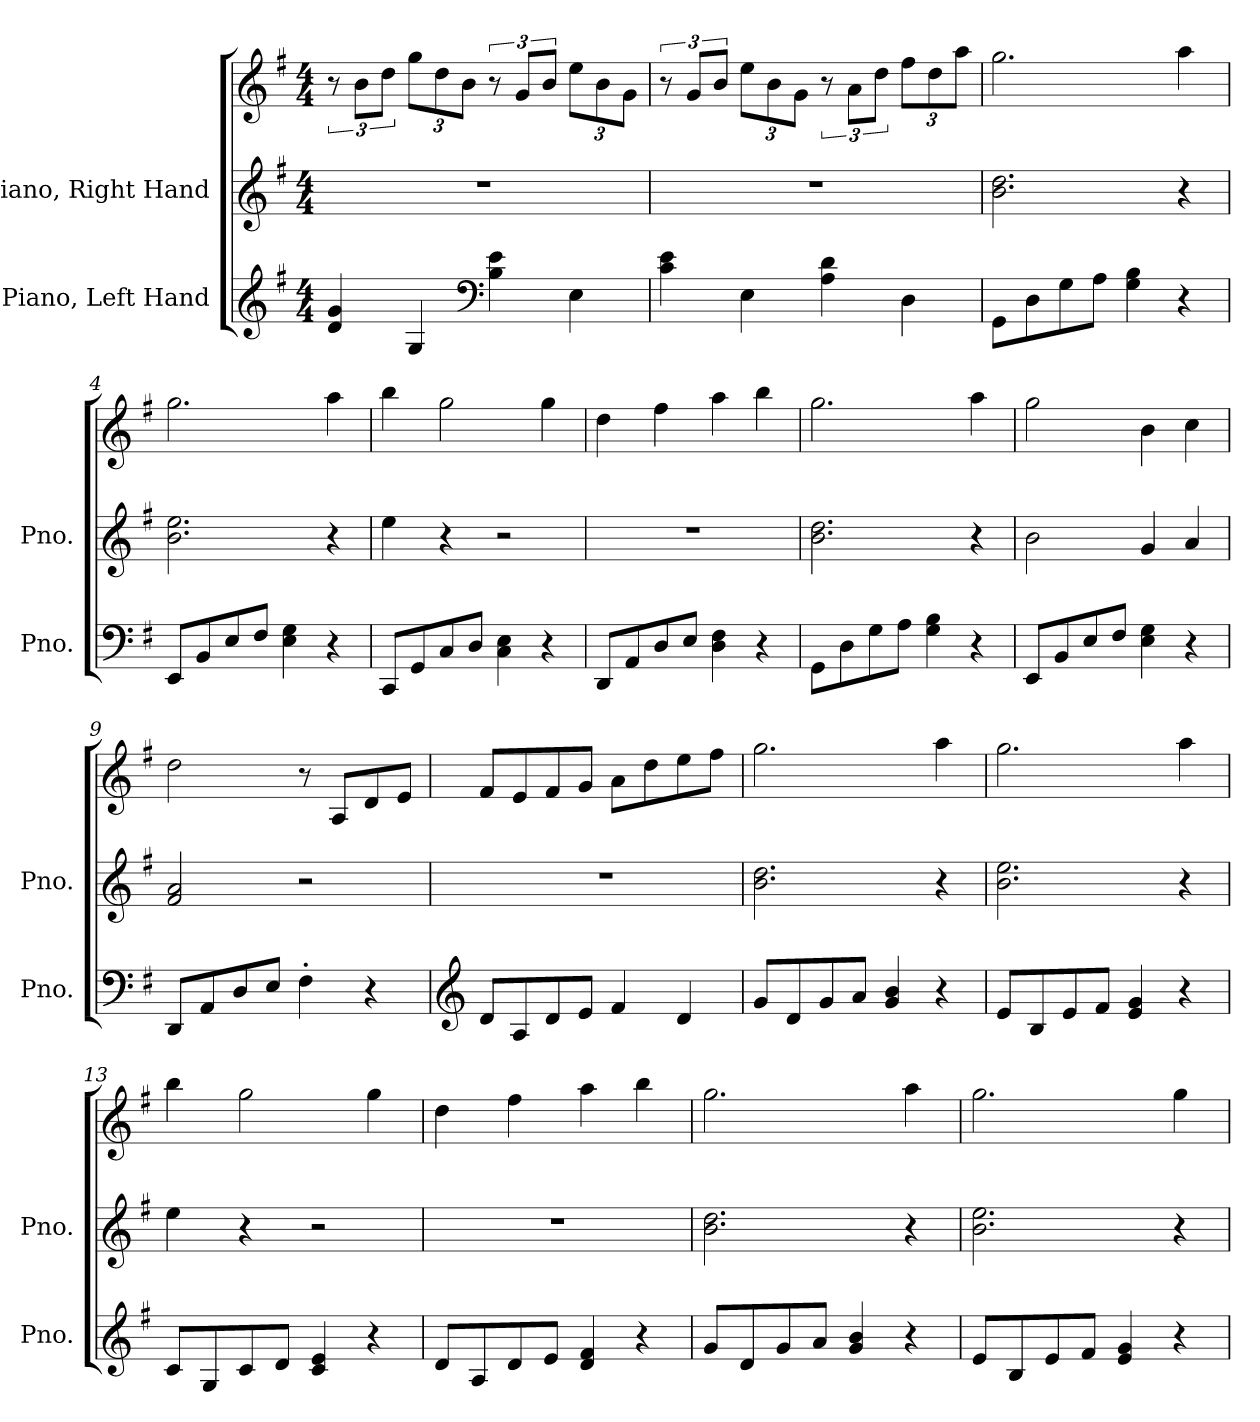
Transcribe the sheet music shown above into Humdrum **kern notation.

**kern	**kern	**kern
*part2	*part1	*part1
*staff3	*staff2	*staff1
*I"Piano, Left Hand	*I"Piano, Right Hand	*
*I'Pno.	*I'Pno.	*
*clefG2	*clefG2	*clefG2
*k[f#]	*k[f#]	*k[f#]
*M4/4	*M4/4	*M4/4
*MM100	*MM100	*MM100
=1	=1	=1
4d/ 4g/	1r	12r
.	.	12b\L
.	.	12dd\J
*	*	*Xbrackettup
4G/	.	12gg\L
.	.	12dd\
.	.	12b\J
*clefF4	*	*
*	*	*brackettup
4B\ 4e\	.	12r
.	.	12g/L
.	.	12b/J
*	*	*Xbrackettup
4E\	.	12ee\L
.	.	12b\
.	.	12g\J
=2	=2	=2
*	*	*brackettup
4c\ 4e\	1r	12r
.	.	12g/L
.	.	12b/J
*	*	*Xbrackettup
4E\	.	12ee\L
.	.	12b\
.	.	12g\J
*	*	*brackettup
4A\ 4d\	.	12r
.	.	12a\L
.	.	12dd\J
*	*	*Xbrackettup
4D\	.	12ff#\L
.	.	12dd\
.	.	12aa\J
!!LO:LB:g=z
=3	=3	=3
8GG\L	2.b\ 2.dd\	2.gg\
8D\	.	.
8G\	.	.
8A\J	.	.
4G\ 4B\	.	.
4r	4r	4aa\
=4	=4	=4
8EE/L	2.b\ 2.ee\	2.gg\
8BB/	.	.
8E/	.	.
8F#/J	.	.
4E\ 4G\	.	.
4r	4r	4aa\
=5	=5	=5
8CC/L	4ee\	4bb\
8GG/	.	.
8C/	4r	2gg\
8D/J	.	.
4C\ 4E\	2r	.
4r	.	4gg\
=6	=6	=6
8DD/L	1r	4dd\
8AA/	.	.
8D/	.	4ff#\
8E/J	.	.
4D\ 4F#\	.	4aa\
4r	.	4bb\
=7	=7	=7
8GG\L	2.b\ 2.dd\	2.gg\
8D\	.	.
8G\	.	.
8A\J	.	.
4G\ 4B\	.	.
4r	4r	4aa\
=8	=8	=8
8EE/L	2b\	2gg\
8BB/	.	.
8E/	.	.
8F#/J	.	.
4E\ 4G\	4g/	4b\
4r	4a/	4cc\
!!LO:LB:g=z
=9	=9	=9
8DD/L	2f#/ 2a/	2dd\
8AA/	.	.
8D/	.	.
8E/J	.	.
4F#'\	2r	8r
.	.	8A/L
4r	.	8d/
.	.	8e/J
=10	=10	=10
*clefG2	*	*
8d/L	1r	8f#/L
8A/	.	8e/
8d/	.	8f#/
8e/J	.	8g/J
4f#/	.	8a\L
.	.	8dd\
4d/	.	8ee\
.	.	8ff#\J
=11	=11	=11
8g/L	2.b\ 2.dd\	2.gg\
8d/	.	.
8g/	.	.
8a/J	.	.
4g/ 4b/	.	.
4r	4r	4aa\
=12	=12	=12
8e/L	2.b\ 2.ee\	2.gg\
8B/	.	.
8e/	.	.
8f#/J	.	.
4e/ 4g/	.	.
4r	4r	4aa\
=13	=13	=13
8c/L	4ee\	4bb\
8G/	.	.
8c/	4r	2gg\
8d/J	.	.
4c/ 4e/	2r	.
4r	.	4gg\
!!LO:LB:g=z
=14	=14	=14
8d/L	1r	4dd\
8A/	.	.
8d/	.	4ff#\
8e/J	.	.
4d/ 4f#/	.	4aa\
4r	.	4bb\
=15	=15	=15
8g/L	2.b\ 2.dd\	2.gg\
8d/	.	.
8g/	.	.
8a/J	.	.
4g/ 4b/	.	.
4r	4r	4aa\
=16	=16	=16
8e/L	2.b\ 2.ee\	2.gg\
8B/	.	.
8e/	.	.
8f#/J	.	.
4e/ 4g/	.	.
4r	4r	4gg\
=	=	=
*-	*-	*-
